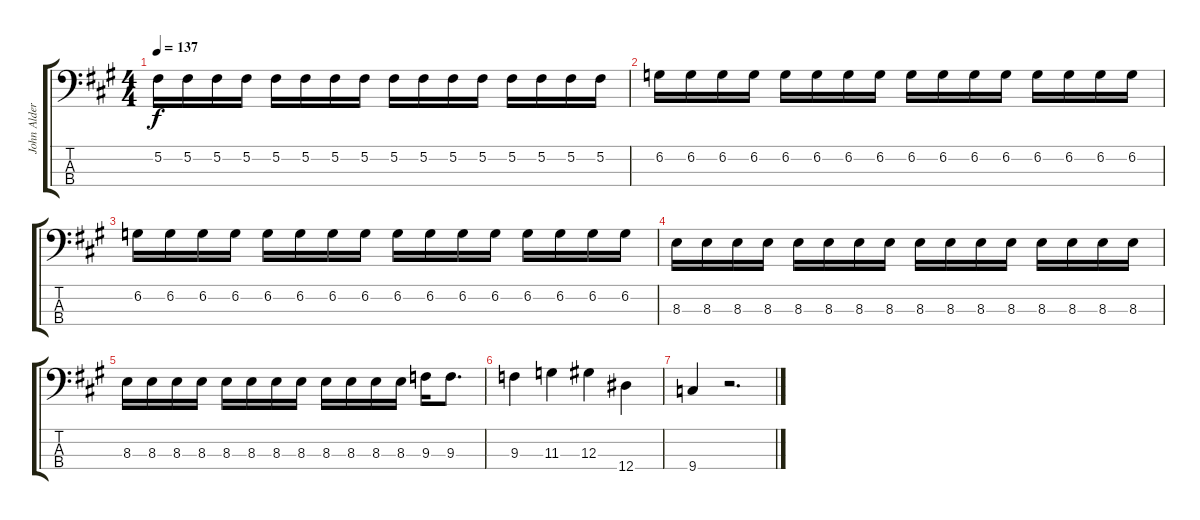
\track ("John Alderete" "John Alder") {instrument electricbassfinger}
\staff {score tabs}
\tuning (Gb2 Db2 Ab1 Eb1) {hide}
\ts (4 4)
\tempo 137
\clef f4
\ks f#minor
5.2.16{dy f} 5.2.16 5.2.16 5.2.16 5.2.16 5.2.16 5.2.16 5.2.16 5.2.16 5.2.16 5.2.16 5.2.16 5.2.16 5.2.16 5.2.16 5.2.16 |
6.2.16 6.2.16 6.2.16 6.2.16 6.2.16 6.2.16 6.2.16 6.2.16 6.2.16 6.2.16 6.2.16 6.2.16 6.2.16 6.2.16 6.2.16 6.2.16 |
6.2.16 6.2.16 6.2.16 6.2.16 6.2.16 6.2.16 6.2.16 6.2.16 6.2.16 6.2.16 6.2.16 6.2.16 6.2.16 6.2.16 6.2.16 6.2.16 |
8.3.16 8.3.16 8.3.16 8.3.16 8.3.16 8.3.16 8.3.16 8.3.16 8.3.16 8.3.16 8.3.16 8.3.16 8.3.16 8.3.16 8.3.16 8.3.16 |
8.3.16 8.3.16 8.3.16 8.3.16 8.3.16 8.3.16 8.3.16 8.3.16 8.3.16 8.3.16 8.3.16 8.3.16 9.3.16 9.3.8{d} |
9.3.4 11.3.4 12.3.4 12.4.4 |
9.4.4 r.2{d}
